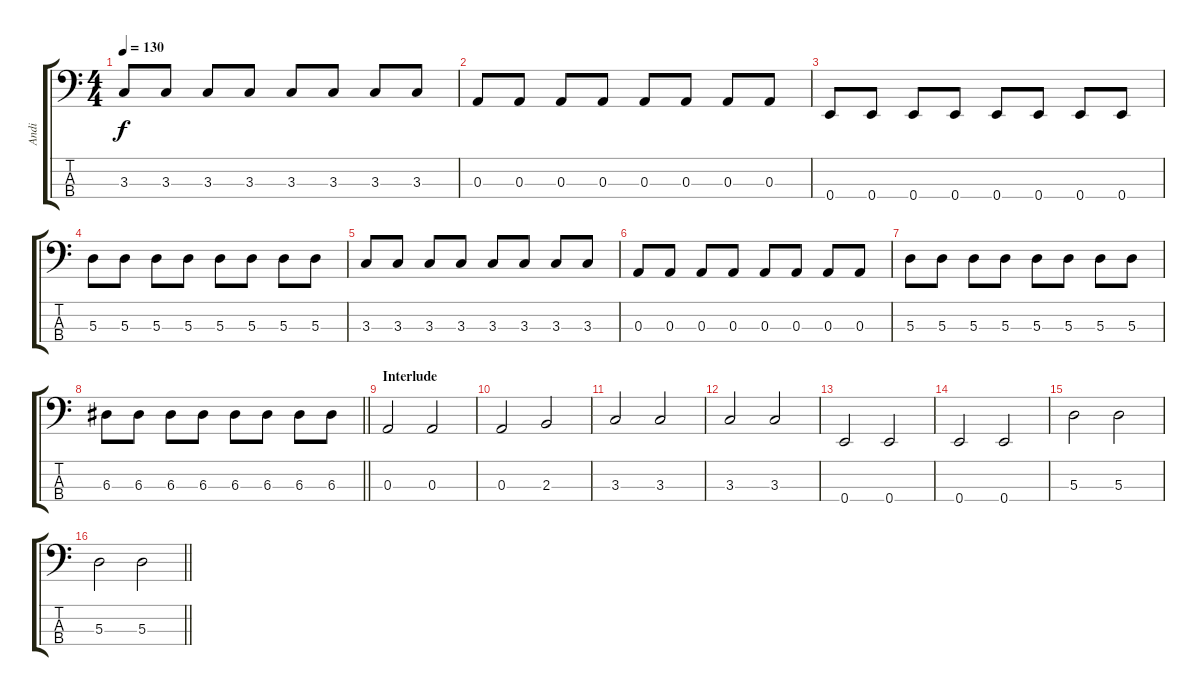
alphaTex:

\track ("Andi" "Andi") {instrument electricbasspick}
\staff {score tabs}
\tuning (G2 D2 A1 E1) {hide}
\ts (4 4)
\tempo 130
\clef f4
\ks c
3.3.8{dy f} 3.3.8 3.3.8 3.3.8 3.3.8 3.3.8 3.3.8 3.3.8 |
0.3.8 0.3.8 0.3.8 0.3.8 0.3.8 0.3.8 0.3.8 0.3.8 |
0.4.8 0.4.8 0.4.8 0.4.8 0.4.8 0.4.8 0.4.8 0.4.8 |
5.3.8 5.3.8 5.3.8 5.3.8 5.3.8 5.3.8 5.3.8 5.3.8 |
3.3.8 3.3.8 3.3.8 3.3.8 3.3.8 3.3.8 3.3.8 3.3.8 |
0.3.8 0.3.8 0.3.8 0.3.8 0.3.8 0.3.8 0.3.8 0.3.8 |
5.3.8 5.3.8 5.3.8 5.3.8 5.3.8 5.3.8 5.3.8 5.3.8 |
\barLineRight lightlight
6.3.8 6.3.8 6.3.8 6.3.8 6.3.8 6.3.8 6.3.8 6.3.8 |
\section ("" "Interlude")
0.3.2 0.3.2 |
0.3.2 2.3.2 |
3.3.2 3.3.2 |
3.3.2 3.3.2 |
0.4.2 0.4.2 |
0.4.2 0.4.2 |
5.3.2 5.3.2 |
\barLineRight lightlight
5.3.2 5.3.2
